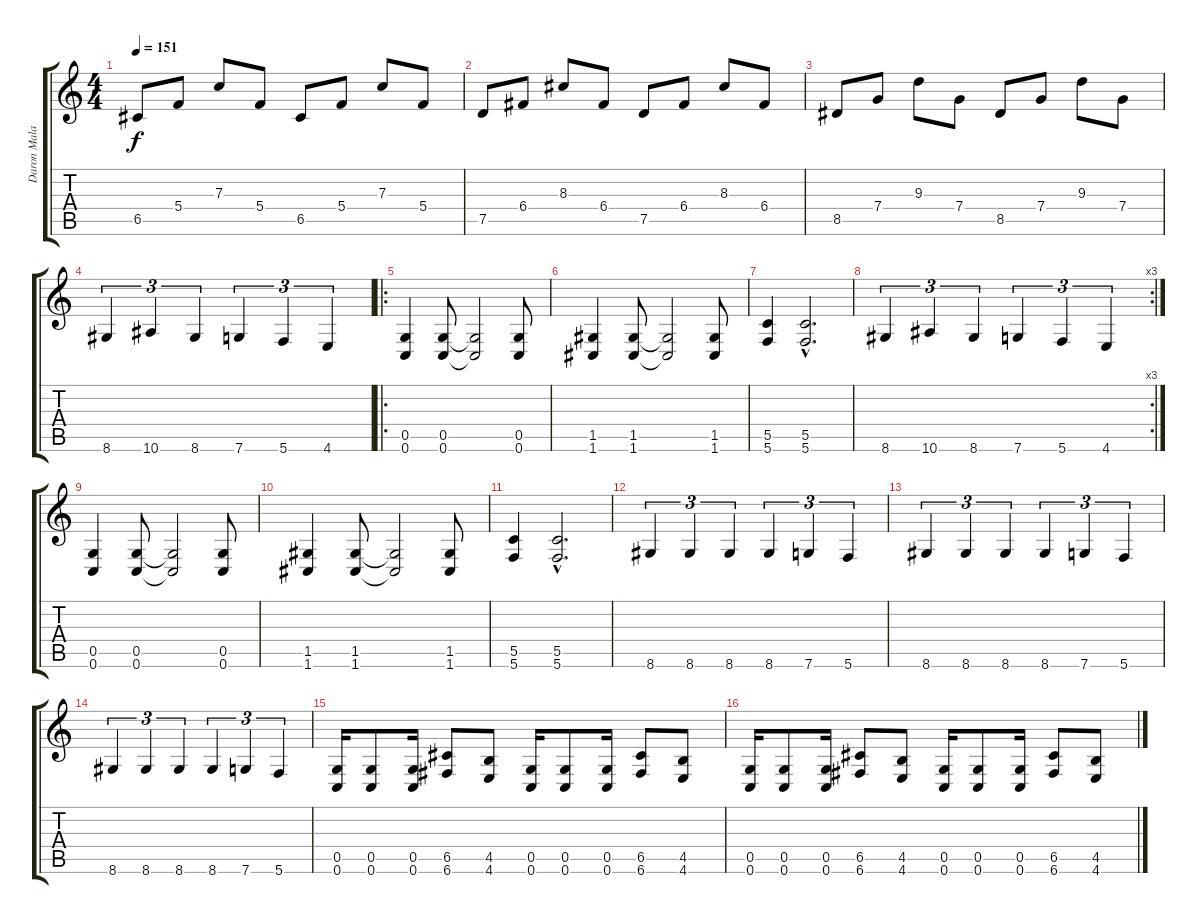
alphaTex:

\track ("Daron Malakian" "Daron Mala") {instrument distortionguitar}
\staff {score tabs}
\tuning (D4 A3 F3 C3 G2 C2) {hide}
\ts (4 4)
\tempo 151
\clef g2
\ks c
6.5.8{dy f} 5.4.8 7.3.8 5.4.8 6.5.8 5.4.8 7.3.8 5.4.8 |
7.5.8 6.4.8 8.3.8 6.4.8 7.5.8 6.4.8 8.3.8 6.4.8 |
8.5.8 7.4.8 9.3.8 7.4.8 8.5.8 7.4.8 9.3.8 7.4.8 |
8.6.4{tu (3 2)} 10.6.4{tu (3 2)} 8.6.4{tu (3 2)} 7.6.4{tu (3 2)} 5.6.4{tu (3 2)} 4.6.4{tu (3 2)} |
\ro
(0.5 0.6).4 (0.5 0.6).8 (0.5{t} 0.6{t}).2 (0.5 0.6).8 |
(1.5 1.6).4 (1.5 1.6).8 (1.5{t} 1.6{t}).2 (1.5 1.6).8 |
(5.5 5.6).4 (5.5{hac} 5.6{hac}).2{d} |
\rc 3
8.6.4{tu (3 2)} 10.6.4{tu (3 2)} 8.6.4{tu (3 2)} 7.6.4{tu (3 2)} 5.6.4{tu (3 2)} 4.6.4{tu (3 2)} |
(0.5 0.6).4 (0.5 0.6).8 (0.5{t} 0.6{t}).2 (0.5 0.6).8 |
(1.5 1.6).4 (1.5 1.6).8 (1.5{t} 1.6{t}).2 (1.5 1.6).8 |
(5.5 5.6).4 (5.5{hac} 5.6{hac}).2{d} |
8.6.4{tu (3 2)} 8.6.4{tu (3 2)} 8.6.4{tu (3 2)} 8.6.4{tu (3 2)} 7.6.4{tu (3 2)} 5.6.4{tu (3 2)} |
8.6.4{tu (3 2)} 8.6.4{tu (3 2)} 8.6.4{tu (3 2)} 8.6.4{tu (3 2)} 7.6.4{tu (3 2)} 5.6.4{tu (3 2)} |
8.6.4{tu (3 2)} 8.6.4{tu (3 2)} 8.6.4{tu (3 2)} 8.6.4{tu (3 2)} 7.6.4{tu (3 2)} 5.6.4{tu (3 2)} |
(0.5 0.6).16 (0.5 0.6).8 (0.5 0.6).16 (6.5 6.6).8 (4.5 4.6).8 (0.5 0.6).16 (0.5 0.6).8 (0.5 0.6).16 (6.5 6.6).8 (4.5 4.6).8 |
(0.5 0.6).16 (0.5 0.6).8 (0.5 0.6).16 (6.5 6.6).8 (4.5 4.6).8 (0.5 0.6).16 (0.5 0.6).8 (0.5 0.6).16 (6.5 6.6).8 (4.5 4.6).8
